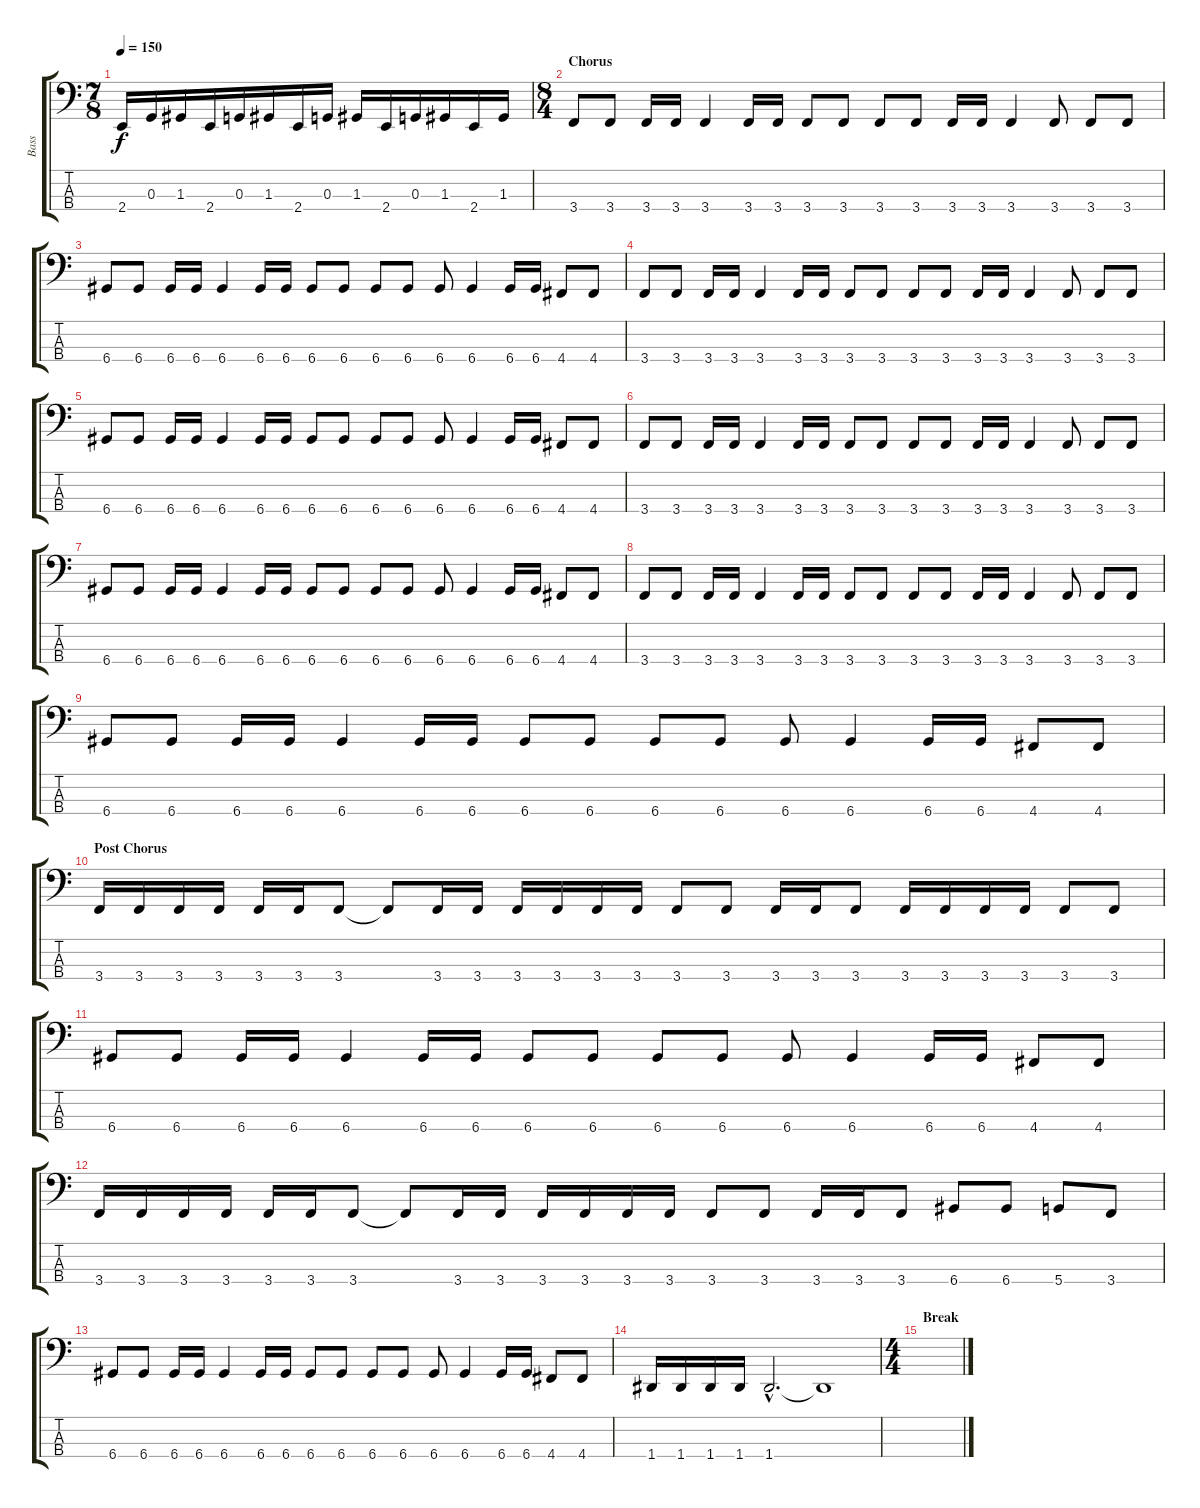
\track ("Bass" "Bass") {instrument electricbasspick}
\staff {score tabs}
\tuning (F2 C2 G1 D1) {hide}
\ts (7 8)
\tempo 150
\clef f4
\ks c
2.4.16{dy f} 0.3.16 1.3.16 2.4.16 0.3.16 1.3.16 2.4.16 0.3.16 1.3.16 2.4.16 0.3.16 1.3.16 2.4.16 1.3.16 |
\ts (8 4)
\section ("" "Chorus")
3.4.8 3.4.8 3.4.16 3.4.16 3.4.4 3.4.16 3.4.16 3.4.8 3.4.8 3.4.8 3.4.8 3.4.16 3.4.16 3.4.4 3.4.8 3.4.8 3.4.8 |
6.4.8 6.4.8 6.4.16 6.4.16 6.4.4 6.4.16 6.4.16 6.4.8 6.4.8 6.4.8 6.4.8 6.4.8 6.4.4 6.4.16 6.4.16 4.4.8 4.4.8 |
3.4.8 3.4.8 3.4.16 3.4.16 3.4.4 3.4.16 3.4.16 3.4.8 3.4.8 3.4.8 3.4.8 3.4.16 3.4.16 3.4.4 3.4.8 3.4.8 3.4.8 |
6.4.8 6.4.8 6.4.16 6.4.16 6.4.4 6.4.16 6.4.16 6.4.8 6.4.8 6.4.8 6.4.8 6.4.8 6.4.4 6.4.16 6.4.16 4.4.8 4.4.8 |
3.4.8 3.4.8 3.4.16 3.4.16 3.4.4 3.4.16 3.4.16 3.4.8 3.4.8 3.4.8 3.4.8 3.4.16 3.4.16 3.4.4 3.4.8 3.4.8 3.4.8 |
6.4.8 6.4.8 6.4.16 6.4.16 6.4.4 6.4.16 6.4.16 6.4.8 6.4.8 6.4.8 6.4.8 6.4.8 6.4.4 6.4.16 6.4.16 4.4.8 4.4.8 |
3.4.8 3.4.8 3.4.16 3.4.16 3.4.4 3.4.16 3.4.16 3.4.8 3.4.8 3.4.8 3.4.8 3.4.16 3.4.16 3.4.4 3.4.8 3.4.8 3.4.8 |
6.4.8 6.4.8 6.4.16 6.4.16 6.4.4 6.4.16 6.4.16 6.4.8 6.4.8 6.4.8 6.4.8 6.4.8 6.4.4 6.4.16 6.4.16 4.4.8 4.4.8 |
\section ("" "Post Chorus")
3.4.16 3.4.16 3.4.16 3.4.16 3.4.16 3.4.16 3.4.8 3.4{t}.8 3.4.16 3.4.16 3.4.16 3.4.16 3.4.16 3.4.16 3.4.8 3.4.8 3.4.16 3.4.16 3.4.8 3.4.16 3.4.16 3.4.16 3.4.16 3.4.8 3.4.8 |
6.4.8 6.4.8 6.4.16 6.4.16 6.4.4 6.4.16 6.4.16 6.4.8 6.4.8 6.4.8 6.4.8 6.4.8 6.4.4 6.4.16 6.4.16 4.4.8 4.4.8 |
3.4.16 3.4.16 3.4.16 3.4.16 3.4.16 3.4.16 3.4.8 3.4{t}.8 3.4.16 3.4.16 3.4.16 3.4.16 3.4.16 3.4.16 3.4.8 3.4.8 3.4.16 3.4.16 3.4.8 6.4.8 6.4.8 5.4.8 3.4.8 |
6.4.8 6.4.8 6.4.16 6.4.16 6.4.4 6.4.16 6.4.16 6.4.8 6.4.8 6.4.8 6.4.8 6.4.8 6.4.4 6.4.16 6.4.16 4.4.8 4.4.8 |
1.4.16 1.4.16 1.4.16 1.4.16 1.4{hac}.2{d} 1.4{t}.1 |
\ts (4 4)
\section ("" "Break")
